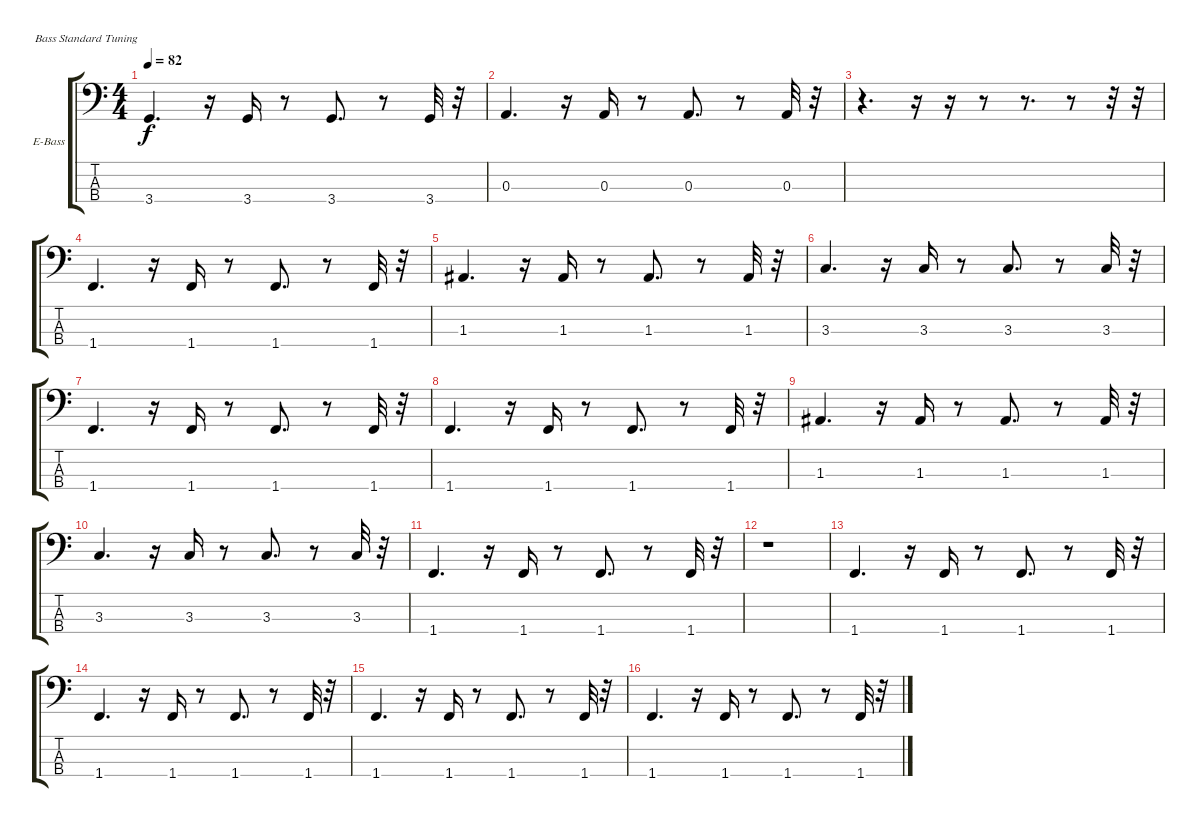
\bracketExtendMode groupsimilarinstruments
\firstSystemTrackNameOrientation horizontal
\otherSystemsTrackNameOrientation horizontal
\track ("bass" "E-Bass") {instrument electricbassfinger}
\staff {score tabs}
\tuning (G2 D2 A1 E1)
\ts (4 4)
\tempo 82
\clef f4
\ks c
3.4.4{d dy f} r.16 3.4.16 r.8 3.4.8{d} r.8 3.4.32 r.32 |
0.3.4{d} r.16 0.3.16 r.8 0.3.8{d} r.8 0.3.32 r.32 |
r.4{d} r.16 r.16 r.8 r.8{d} r.8 r.32 r.32 |
1.4.4{d} r.16 1.4.16 r.8 1.4.8{d} r.8 1.4.32 r.32 |
1.3.4{d} r.16 1.3.16 r.8 1.3.8{d} r.8 1.3.32 r.32 |
3.3.4{d} r.16 3.3.16 r.8 3.3.8{d} r.8 3.3.32 r.32 |
1.4.4{d} r.16 1.4.16 r.8 1.4.8{d} r.8 1.4.32 r.32 |
1.4.4{d} r.16 1.4.16 r.8 1.4.8{d} r.8 1.4.32 r.32 |
1.3.4{d} r.16 1.3.16 r.8 1.3.8{d} r.8 1.3.32 r.32 |
3.3.4{d} r.16 3.3.16 r.8 3.3.8{d} r.8 3.3.32 r.32 |
1.4.4{d} r.16 1.4.16 r.8 1.4.8{d} r.8 1.4.32 r.32 |
r.1 |
1.4.4{d} r.16 1.4.16 r.8 1.4.8{d} r.8 1.4.32 r.32 |
1.4.4{d} r.16 1.4.16 r.8 1.4.8{d} r.8 1.4.32 r.32 |
1.4.4{d} r.16 1.4.16 r.8 1.4.8{d} r.8 1.4.32 r.32 |
1.4.4{d} r.16 1.4.16 r.8 1.4.8{d} r.8 1.4.32 r.32
